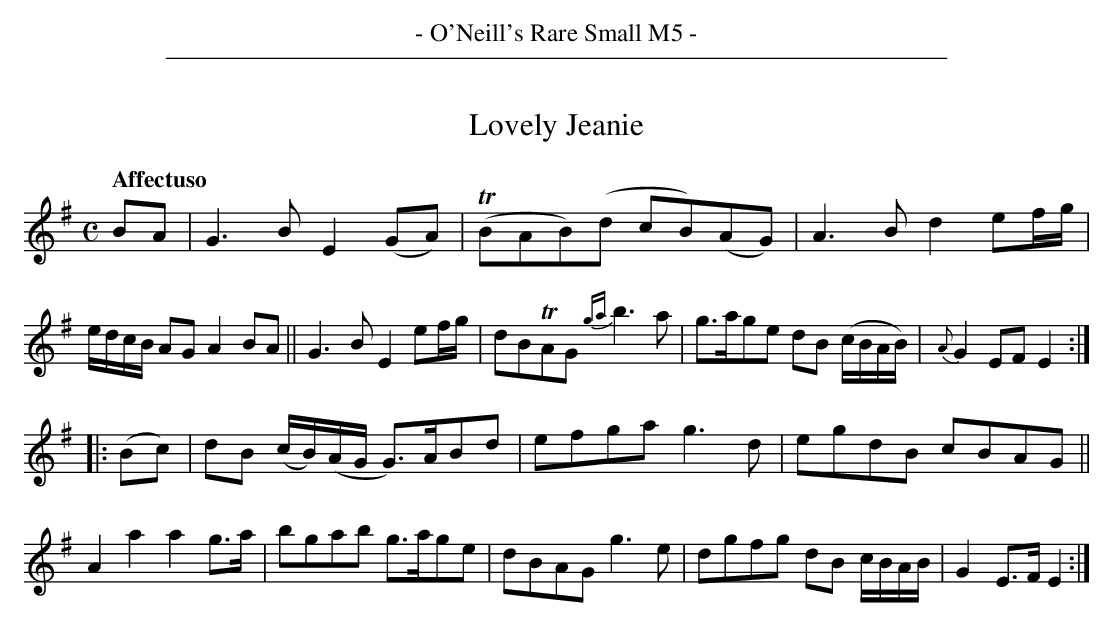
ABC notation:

X:1
T: Lovely Jeanie
Q: "Affectuso"
M: C
L: 1/8
K: G
BA |\
G3B E2(GA) | (TBAB)(d cB)(AG) | A3B d2ef/g/ | e/d/c/B/ AG A2BA ||\
G3B E2ef/g/ | dBTAG {ga}b3a | g>age dB (c/B/A/B/) | {A}G2 EFE2 ::
(Bc) |\
dB (c/B/)(A/G/ G)>ABd | efga g3d | egdB cBAG ||\
A2a2 a2g>a | bgab g>age | dBAG g3e | dgfg dB c/B/A/B/ | G2E>F E2 :|
